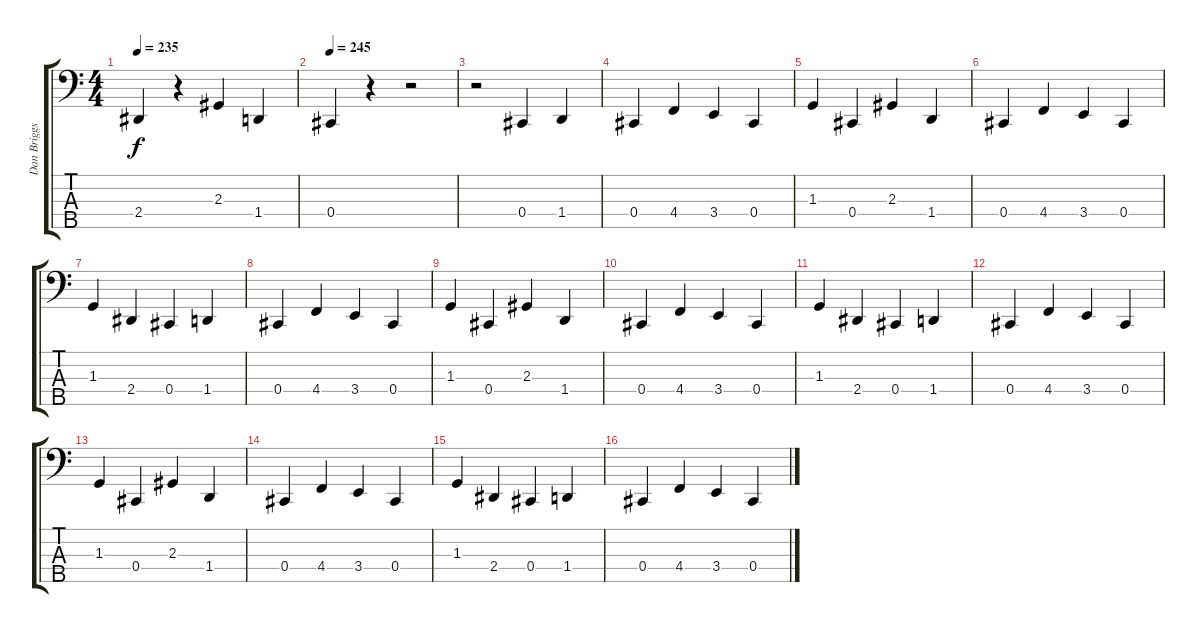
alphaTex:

\track ("Dan Briggs Bass" "Dan Briggs") {instrument electricbassfinger}
\staff {score tabs}
\tuning (E2 B1 Gb1 Db1 Ab0) {hide}
\ts (4 4)
\tempo 235
\clef f4
\ks c
2.4.4{dy f} r.4 2.3.4 1.4.4 |
\tempo 245
0.4.4 r.4 r.2 |
r.2 0.4.4 1.4.4 |
0.4.4 4.4.4 3.4.4 0.4.4 |
1.3.4 0.4.4 2.3.4 1.4.4 |
0.4.4 4.4.4 3.4.4 0.4.4 |
1.3.4 2.4.4 0.4.4 1.4.4 |
0.4.4 4.4.4 3.4.4 0.4.4 |
1.3.4 0.4.4 2.3.4 1.4.4 |
0.4.4 4.4.4 3.4.4 0.4.4 |
1.3.4 2.4.4 0.4.4 1.4.4 |
0.4.4 4.4.4 3.4.4 0.4.4 |
1.3.4 0.4.4 2.3.4 1.4.4 |
0.4.4 4.4.4 3.4.4 0.4.4 |
1.3.4 2.4.4 0.4.4 1.4.4 |
0.4.4 4.4.4 3.4.4 0.4.4
